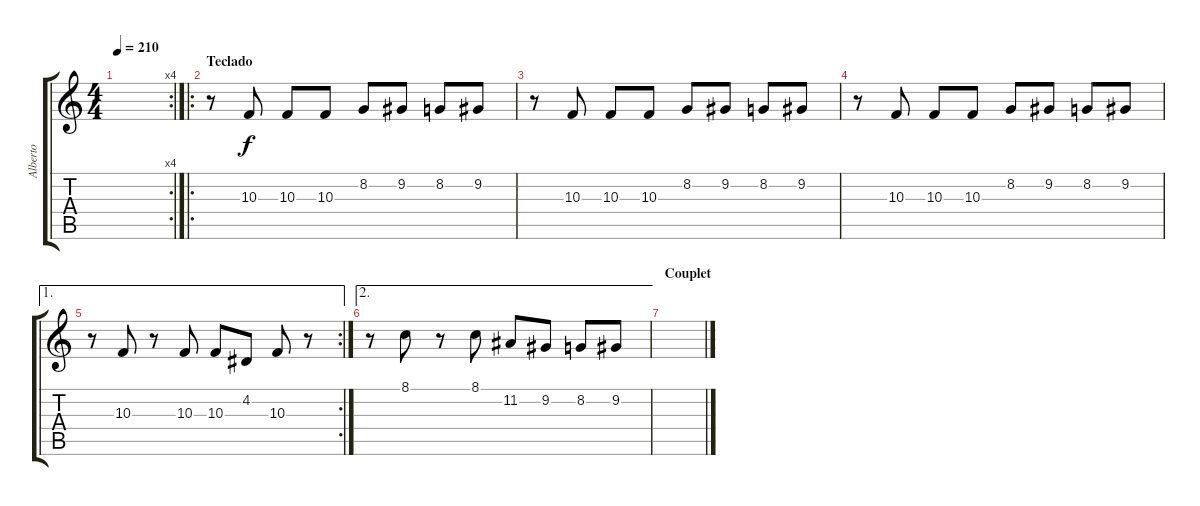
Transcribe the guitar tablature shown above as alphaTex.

\track ("Alberto" "Alberto") {instrument trombone}
\staff {score tabs}
\tuning (E4 B3 G3 D3 A2 E2) {hide}
\rc 4
\ts (4 4)
\tempo 210
\clef g2
\ks c
|
\ro
\section ("" "Teclado")
r.8 10.3.8 10.3.8 10.3.8 8.2.8 9.2.8 8.2.8 9.2.8 |
r.8 10.3.8 10.3.8 10.3.8 8.2.8 9.2.8 8.2.8 9.2.8 |
r.8 10.3.8 10.3.8 10.3.8 8.2.8 9.2.8 8.2.8 9.2.8 |
\ae 1
\rc 2
r.8 10.3.8 r.8 10.3.8 10.3.8 4.2.8 10.3.8 r.8 |
\ae 2
r.8 8.1.8 r.8 8.1.8 11.2.8 9.2.8 8.2.8 9.2.8 |
\section ("" "Couplet")
